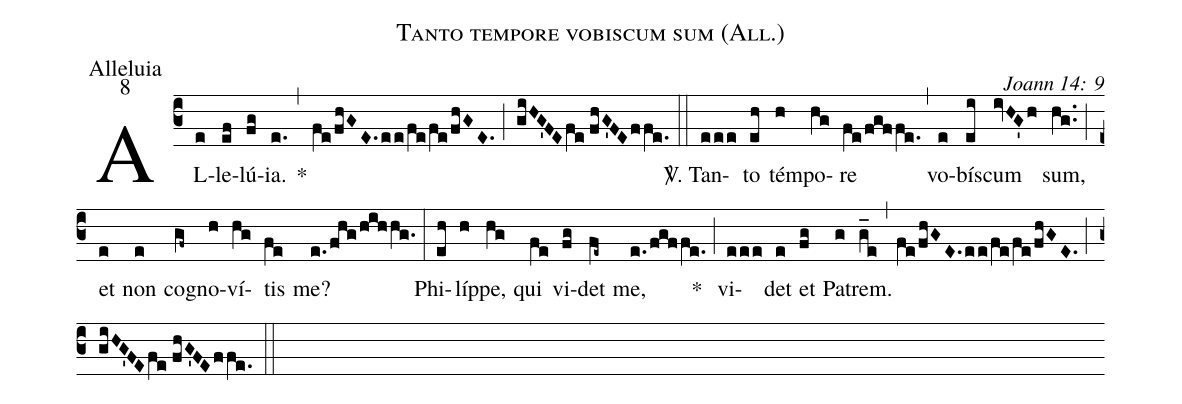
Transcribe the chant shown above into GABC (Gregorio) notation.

name: Tanto tempore vobiscum sum (All.);
office-part: Alleluia;
mode: 8;
commentary: Joann 14: 9;
%%
(c3) AL(e)le(ef)lú(fg)ia.(e.) *(,) (fe/fhGE.ee/fe/fe/fhGE.) (;) (giHG'FE/fe//fhG'FE/ffe.) (::)
<sp>V/</sp>. Tan(eee)to(eh) tém(h)po(hg)re(fe/fgffe.) (,) vo(e)bís(ei)cum(ivHG'h) sum,(hg..) (;) et(e) non(e) co(gf~)gno(h)ví(hg)tis(fe) me?(e./fhg/hihhg.) (:)
Phi(eh)líp(h)pe,(hg) qui(fe) vi(fg)det(fe~) me,(e./fgffe.) *(;) vi(eee)det(e) et(fg) Pa(g)trem.(g_e) (,) (fe/fhGE.ee/fe/fe/fhGE.) (;) (giHG'FE/fe//fhG'FE/ffe.) (::)
